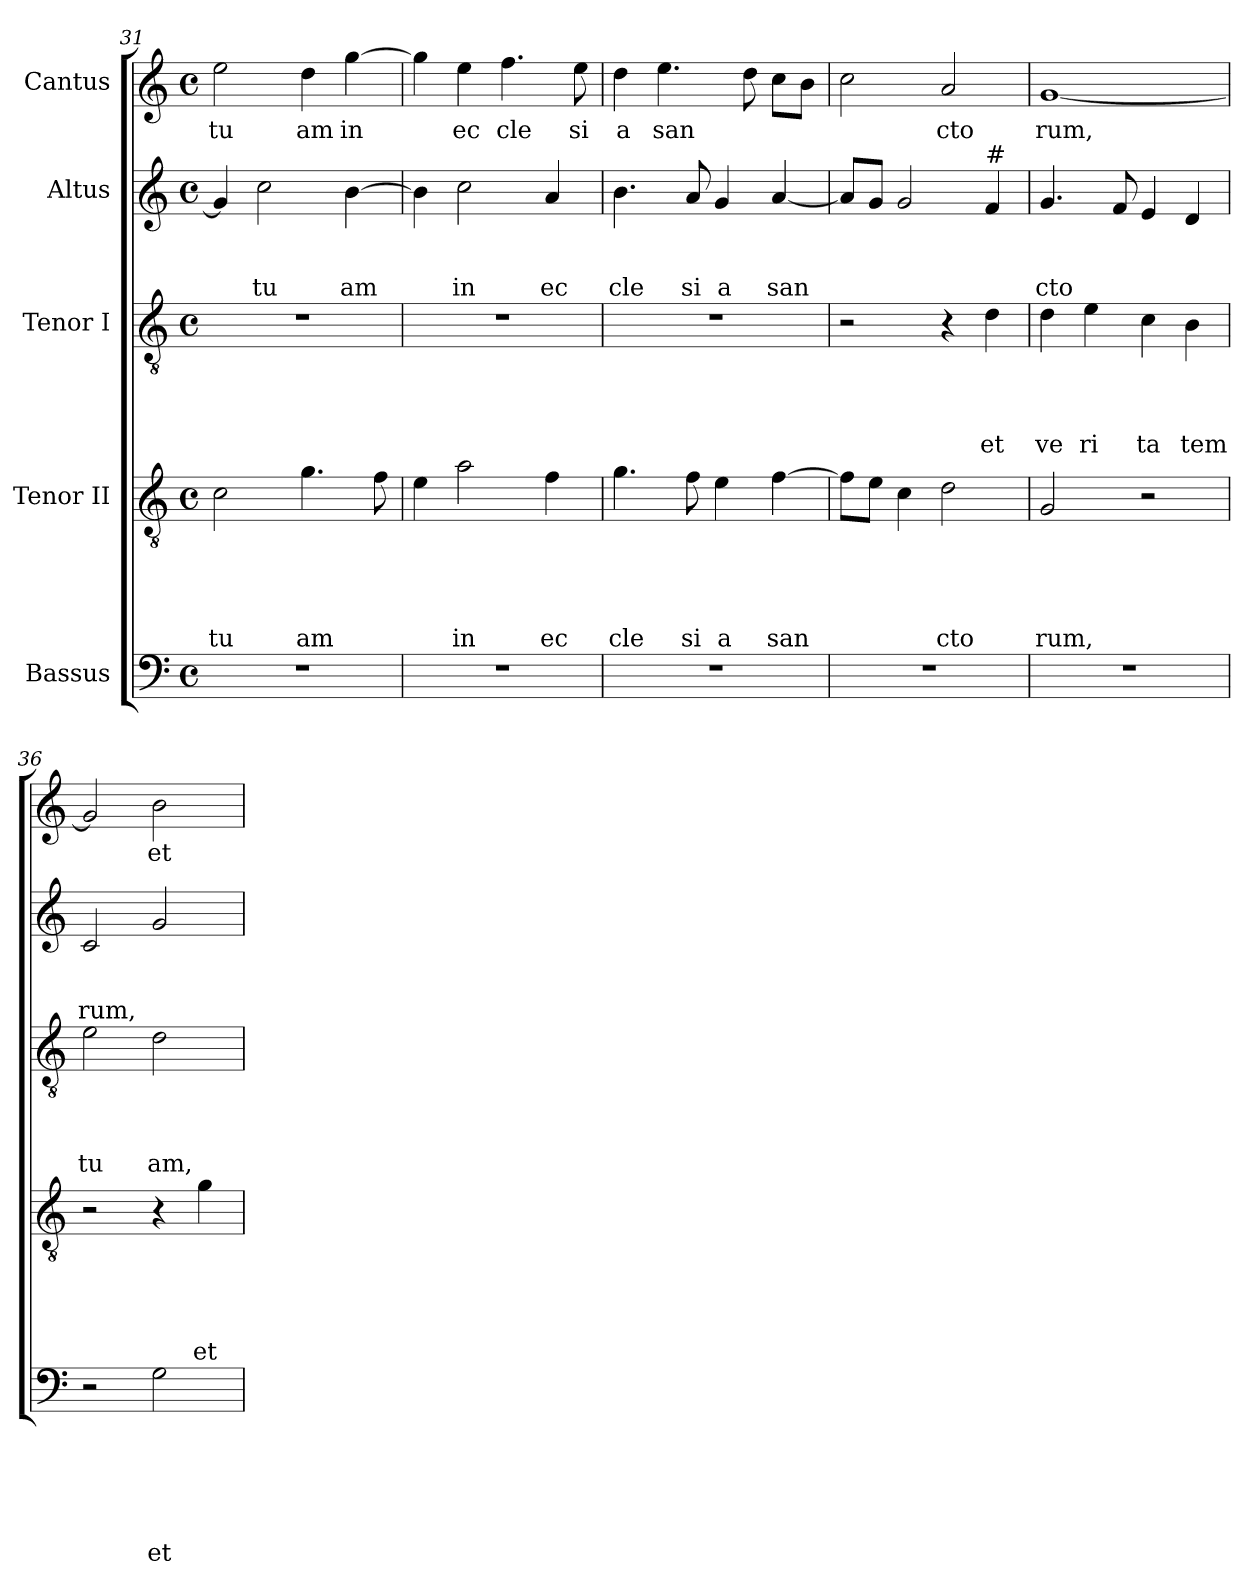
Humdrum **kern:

**kern	**text	**text	**text	**text	**text	**text	**kern	**text	**text	**text	**text	**text	**kern	**text	**text	**text	**text	**kern	**text	**text	**text	**kern	**text
*part5	*part5	*part5	*part5	*part5	*part5	*part5	*part4	*part4	*part4	*part4	*part4	*part4	*part3	*part3	*part3	*part3	*part3	*part2	*part2	*part2	*part2	*part1	*part1
*staff5	*staff5	*staff5	*staff5	*staff5	*staff5	*staff5	*staff4	*staff4	*staff4	*staff4	*staff4	*staff4	*staff3	*staff3	*staff3	*staff3	*staff3	*staff2	*staff2	*staff2	*staff2	*staff1	*staff1
*I"Bassus	*	*	*	*	*	*	*I"Tenor II	*	*	*	*	*	*I"Tenor I	*	*	*	*	*I"Altus	*	*	*	*I"Cantus	*
*clefF4	*	*	*	*	*	*	*clefGv2	*	*	*	*	*	*clefGv2	*	*	*	*	*clefG2	*	*	*	*clefG2	*
*k[]	*	*	*	*	*	*	*k[]	*	*	*	*	*	*k[]	*	*	*	*	*k[]	*	*	*	*k[]	*
*C:	*	*	*	*	*	*	*C:	*	*	*	*	*	*C:	*	*	*	*	*C:	*	*	*	*C:	*
*M4/4	*	*	*	*	*	*	*M4/4	*	*	*	*	*	*M4/4	*	*	*	*	*M4/4	*	*	*	*M4/4	*
*met(c)	*	*	*	*	*	*	*met(c)	*	*	*	*	*	*met(c)	*	*	*	*	*met(c)	*	*	*	*met(c)	*
=31	=31	=31	=31	=31	=31	=31	=31	=31	=31	=31	=31	=31	=31	=31	=31	=31	=31	=31	=31	=31	=31	=31	=31
!	!	!	!	!	!	!	!	!	!	!	!	!LO:LY:b	!	!	!	!	!	!	!	!	!	!	!LO:LY:b
1r	.	.	.	.	.	.	2c\	.	.	.	.	tu	1r	.	.	.	.	4g/]	.	.	.	2ee\	tu
!	!	!	!	!	!	!	!	!	!	!	!	!	!	!	!	!	!	!	!	!	!LO:LY:b	!	!
.	.	.	.	.	.	.	.	.	.	.	.	.	.	.	.	.	.	2cc\	.	.	tu	.	.
!	!	!	!	!	!	!	!	!	!	!	!	!LO:LY:b	!	!	!	!	!	!	!	!	!	!	!LO:LY:b
.	.	.	.	.	.	.	4.g\	.	.	.	.	am	.	.	.	.	.	.	.	.	.	4dd\	am
!	!	!	!	!	!	!	!	!	!	!	!	!	!	!	!	!	!	!	!	!	!LO:LY:b	!	!LO:LY:b
.	.	.	.	.	.	.	.	.	.	.	.	.	.	.	.	.	.	[>4b\	.	.	am	[>4gg\	in
.	.	.	.	.	.	.	8f\	.	.	.	.	.	.	.	.	.	.	.	.	.	.	.	.
=32	=32	=32	=32	=32	=32	=32	=32	=32	=32	=32	=32	=32	=32	=32	=32	=32	=32	=32	=32	=32	=32	=32	=32
1r	.	.	.	.	.	.	4e\	.	.	.	.	.	1r	.	.	.	.	4b\]	.	.	.	4gg\]	.
!	!	!	!	!	!	!	!	!	!	!	!	!LO:LY:b	!	!	!	!	!	!	!	!	!LO:LY:b	!	!LO:LY:b
.	.	.	.	.	.	.	2a\	.	.	.	.	in	.	.	.	.	.	2cc\	.	.	in	4ee\	ec
!	!	!	!	!	!	!	!	!	!	!	!	!	!	!	!	!	!	!	!	!	!	!	!LO:LY:b
.	.	.	.	.	.	.	.	.	.	.	.	.	.	.	.	.	.	.	.	.	.	4.ff\	cle
!	!	!	!	!	!	!	!	!	!	!	!	!LO:LY:b	!	!	!	!	!	!	!	!	!LO:LY:b	!	!
.	.	.	.	.	.	.	4f\	.	.	.	.	ec	.	.	.	.	.	4a/	.	.	ec	.	.
!	!	!	!	!	!	!	!	!	!	!	!	!	!	!	!	!	!	!	!	!	!	!	!LO:LY:b
.	.	.	.	.	.	.	.	.	.	.	.	.	.	.	.	.	.	.	.	.	.	8ee\	si
=33	=33	=33	=33	=33	=33	=33	=33	=33	=33	=33	=33	=33	=33	=33	=33	=33	=33	=33	=33	=33	=33	=33	=33
!	!	!	!	!	!	!	!	!	!	!	!	!LO:LY:b	!	!	!	!	!	!	!	!	!LO:LY:b	!	!LO:LY:b
1r	.	.	.	.	.	.	4.g\	.	.	.	.	cle	1r	.	.	.	.	4.b\	.	.	cle	4dd\	a
!	!	!	!	!	!	!	!	!	!	!	!	!	!	!	!	!	!	!	!	!	!	!	!LO:LY:b
.	.	.	.	.	.	.	.	.	.	.	.	.	.	.	.	.	.	.	.	.	.	4.ee\	san
!	!	!	!	!	!	!	!	!	!	!	!	!LO:LY:b	!	!	!	!	!	!	!	!	!LO:LY:b	!	!
.	.	.	.	.	.	.	8f\	.	.	.	.	si	.	.	.	.	.	8a/	.	.	si	.	.
!	!	!	!	!	!	!	!	!	!	!	!	!LO:LY:b	!	!	!	!	!	!	!	!	!LO:LY:b	!	!
.	.	.	.	.	.	.	4e\	.	.	.	.	a	.	.	.	.	.	4g/	.	.	a	.	.
.	.	.	.	.	.	.	.	.	.	.	.	.	.	.	.	.	.	.	.	.	.	8dd\	.
!	!	!	!	!	!	!	!	!	!	!	!	!LO:LY:b	!	!	!	!	!	!	!	!	!LO:LY:b	!	!
.	.	.	.	.	.	.	[>4f\	.	.	.	.	san	.	.	.	.	.	[<4a/	.	.	san	8cc\L	.
.	.	.	.	.	.	.	.	.	.	.	.	.	.	.	.	.	.	.	.	.	.	8b\J	.
=34	=34	=34	=34	=34	=34	=34	=34	=34	=34	=34	=34	=34	=34	=34	=34	=34	=34	=34	=34	=34	=34	=34	=34
1r	.	.	.	.	.	.	8f\L]	.	.	.	.	.	2r	.	.	.	.	8a/L]	.	.	.	2cc\	.
.	.	.	.	.	.	.	8e\J	.	.	.	.	.	.	.	.	.	.	8g/J	.	.	.	.	.
.	.	.	.	.	.	.	4c\	.	.	.	.	.	.	.	.	.	.	2g/	.	.	.	.	.
!	!	!	!	!	!	!	!	!	!	!	!	!LO:LY:b	!	!	!	!	!	!	!	!	!	!	!LO:LY:b
.	.	.	.	.	.	.	2d\	.	.	.	.	cto	4r	.	.	.	.	.	.	.	.	2a/	cto
!	!	!	!	!	!	!	!	!	!	!	!	!	!	!	!	!	!	!LO:TX:a:t=#	!	!	!	!	!
!	!	!	!	!	!	!	!	!	!	!	!	!	!	!	!	!	!LO:LY:b	!	!	!	!	!	!
.	.	.	.	.	.	.	.	.	.	.	.	.	4d\	.	.	.	et	4f/	.	.	.	.	.
=35	=35	=35	=35	=35	=35	=35	=35	=35	=35	=35	=35	=35	=35	=35	=35	=35	=35	=35	=35	=35	=35	=35	=35
!	!	!	!	!	!	!	!	!	!	!	!	!LO:LY:b	!	!	!	!	!LO:LY:b	!	!	!	!LO:LY:b	!	!LO:LY:b
1r	.	.	.	.	.	.	2G/	.	.	.	.	rum,	4d\	.	.	.	ve	4.g/	.	.	cto	[<1g	rum,
!	!	!	!	!	!	!	!	!	!	!	!	!	!	!	!	!	!LO:LY:b	!	!	!	!	!	!
.	.	.	.	.	.	.	.	.	.	.	.	.	4e\	.	.	.	ri	.	.	.	.	.	.
.	.	.	.	.	.	.	.	.	.	.	.	.	.	.	.	.	.	8f/	.	.	.	.	.
!	!	!	!	!	!	!	!	!	!	!	!	!	!	!	!	!	!LO:LY:b	!	!	!	!	!	!
.	.	.	.	.	.	.	2r	.	.	.	.	.	4c\	.	.	.	ta	4e/	.	.	.	.	.
!	!	!	!	!	!	!	!	!	!	!	!	!	!	!	!	!	!LO:LY:b	!	!	!	!	!	!
.	.	.	.	.	.	.	.	.	.	.	.	.	4B\	.	.	.	tem	4d/	.	.	.	.	.
=36	=36	=36	=36	=36	=36	=36	=36	=36	=36	=36	=36	=36	=36	=36	=36	=36	=36	=36	=36	=36	=36	=36	=36
!	!	!	!	!	!	!	!	!	!	!	!	!	!	!	!	!	!LO:LY:b	!	!	!	!LO:LY:b	!	!
2r	.	.	.	.	.	.	2r	.	.	.	.	.	2e\	.	.	.	tu	2c/	.	.	rum,	2g/]	.
!	!	!	!	!	!	!LO:LY:b	!	!	!	!	!	!	!	!	!	!	!LO:LY:b	!	!	!	!	!	!LO:LY:b
2G\	.	.	.	.	.	et	4r	.	.	.	.	.	2d\	.	.	.	am,	2g/	.	.	.	2b\	et
!	!	!	!	!	!	!	!	!	!	!	!	!LO:LY:b	!	!	!	!	!	!	!	!	!	!	!
.	.	.	.	.	.	.	4g\	.	.	.	.	et	.	.	.	.	.	.	.	.	.	.	.
=	=	=	=	=	=	=	=	=	=	=	=	=	=	=	=	=	=	=	=	=	=	=	=
*-	*-	*-	*-	*-	*-	*-	*-	*-	*-	*-	*-	*-	*-	*-	*-	*-	*-	*-	*-	*-	*-	*-	*-
